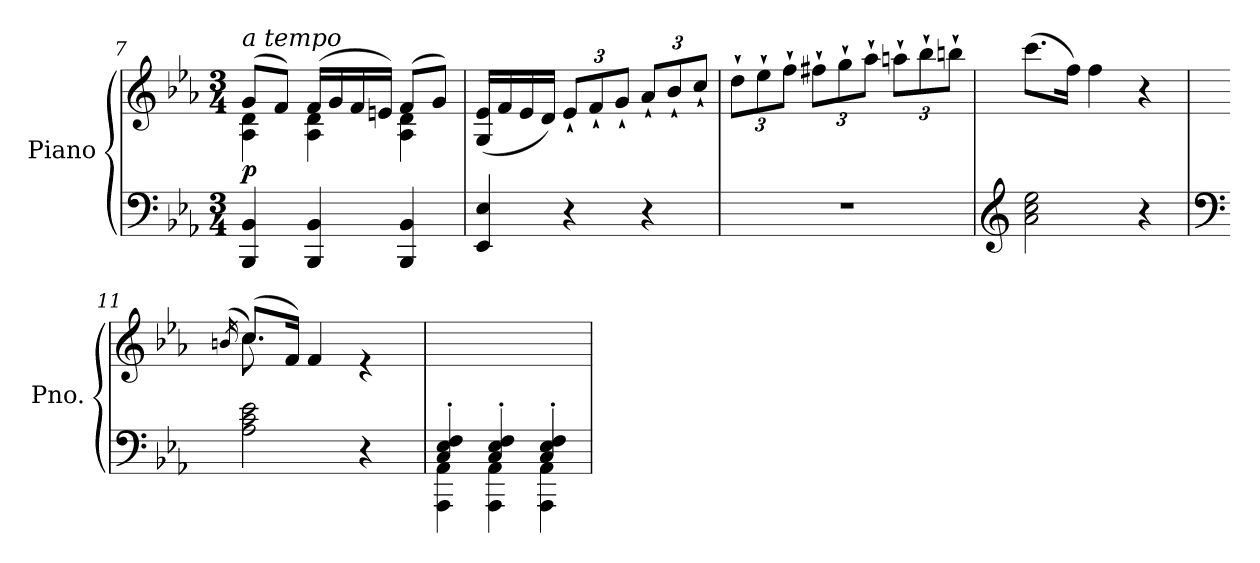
**kern	**kern	**dynam
*part1	*part1	*part1
*staff2	*staff1	*staff1/2
*I"Piano	*	*
*I'Pno.	*	*
*clefF4	*clefG2	*
*k[b-e-a-]	*k[b-e-a-]	*
*M3/4	*M3/4	*
*MM145	*MM145	*
=7	=7	=7
*	*^	*
!	!LO:TX:a:i:t=a tempo	!	!
!	!	!	!LO:DY:b
4BBB-/ 4BB-/	(>8g/L	4A-\ 4d\	p
.	8f/J)	.	.
4BBB-/ 4BB-/	(>16f/LL	4A-\ 4d\	.
.	16g/	.	.
.	16f/	.	.
.	16en/JJ)	.	.
4BBB-/ 4BB-/	(>8f/L	4A-\ 4d\	.
.	8g/J)	.	.
*	*v	*v	*
!!LO:LB:g=z
=8	=8	=8
4EE-/ 4E-/	(>16G/ 16e-/LL	.
.	16f/	.
.	16e-/	.
.	16d/JJ)	.
*	*Xbrackettup	*
4r	12e-`/L	.
.	12f`/	.
.	12g`/J	.
4r	12a-`/L	.
.	12b-`/	.
.	12cc`/J	.
=9	=9	=9
2.r	12dd`\L	.
.	12ee-`\	.
.	12ff`\J	.
.	12ff#X`\L	.
.	12gg`\	.
.	12aa-`\J	.
.	12aan`\L	.
.	12bb-`\	.
.	12bbn`\J	.
=10	=10	=10
*clefG2	*	*
*	*MM145	*
2a-\ 2cc\ 2ee-\	(>8.ccc\L	.
.	16ff\Jk)	.
.	4ff\	.
4r	4r	.
=11	=11	=11
*clefF4	*	*
*	*^	*
.	(<16qbn/	qbyy	.
2A-\ 2c\ 2e-\	(>8.cc/L)	8.cc\	.
.	16f/Jk)	2ryy	.
.	4f/	.	.
4r	4re	.	.
.	.	16ryy	.
*	*v	*v	*
=12	=12	=12
*	*MM135	*
*^	*^	*
!	!	!LO:TX:b:i:t=ritard.      -        -        -	!	!
*	*	*v	*v	*
4C/' 4E-/' 4F/'	4AAA-\ 4AA-\	4ryy	.
*	*	*MM123	*
4C/' 4E-/' 4F/'	4AAA-\ 4AA-\	4ryy	.
*	*	*MM110	*
4C/' 4E-/' 4F/'	4AAA-\ 4AA-\	4ryy	.
*v	*v	*	*
=	=	=
*-	*-	*-
